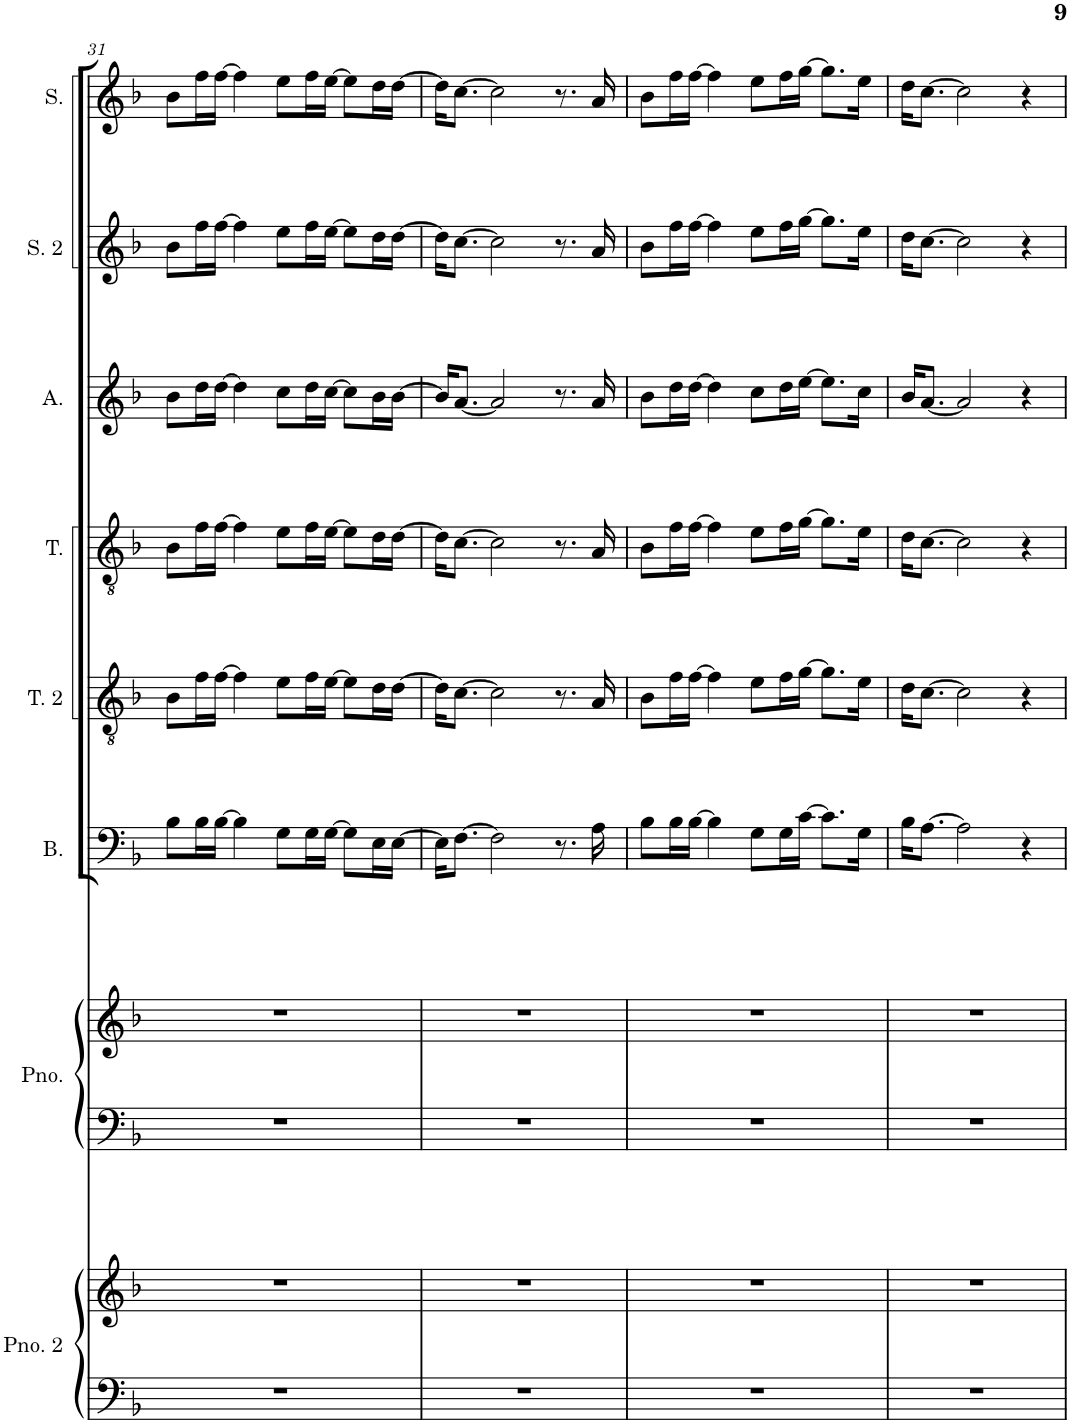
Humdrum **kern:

**kern	**kern	**kern	**kern	**kern	**kern	**kern	**kern	**kern	**kern
*part8	*part8	*part7	*part7	*part6	*part5	*part4	*part3	*part2	*part1
*staff10	*staff9	*staff8	*staff7	*staff6	*staff5	*staff4	*staff3	*staff2	*staff1
*I"Piano 2	*	*I"Piano	*	*I"Bass	*I"Tenor 2	*I"Tenor	*I"Alto	*I"Soprano 2	*I"Soprano
*I'Pno. 2	*	*I'Pno.	*	*I'B.	*I'T. 2	*I'T.	*I'A.	*I'S. 2	*I'S.
!!LO:PB:g=z
*clefF4	*clefG2	*clefF4	*clefG2	*clefF4	*clefGv2	*clefGv2	*clefG2	*clefG2	*clefG2
*k[b-]	*k[b-]	*k[b-]	*k[b-]	*k[b-]	*k[b-]	*k[b-]	*k[b-]	*k[b-]	*k[b-]
*M4/4	*M4/4	*M4/4	*M4/4	*M4/4	*M4/4	*M4/4	*M4/4	*M4/4	*M4/4
=31	=31	=31	=31	=31	=31	=31	=31	=31	=31
1r	1r	1r	1r	8B-\L	8B-\L	8B-\L	8b-\L	8b-\L	8b-\L
.	.	.	.	16B-\L	16f\L	16f\L	16dd\L	16ff\L	16ff\L
.	.	.	.	[16B-\JJ	[16f\JJ	[16f\JJ	[16dd\JJ	[16ff\JJ	[16ff\JJ
.	.	.	.	4B-\]	4f\]	4f\]	4dd\]	4ff\]	4ff\]
.	.	.	.	8G\L	8e\L	8e\L	8cc\L	8ee\L	8ee\L
.	.	.	.	16G\L	16f\L	16f\L	16dd\L	16ff\L	16ff\L
.	.	.	.	[16G\JJ	[16e\JJ	[16e\JJ	[16cc\JJ	[16ee\JJ	[16ee\JJ
.	.	.	.	8G\L]	8e\L]	8e\L]	8cc\L]	8ee\L]	8ee\L]
.	.	.	.	16E\L	16d\L	16d\L	16b-\L	16dd\L	16dd\L
.	.	.	.	[16E\JJ	[16d\JJ	[16d\JJ	[16b-\JJ	[16dd\JJ	[16dd\JJ
=32	=32	=32	=32	=32	=32	=32	=32	=32	=32
1r	1r	1r	1r	16E\KL]	16d\KL]	16d\KL]	16b-/KL]	16dd\KL]	16dd\KL]
.	.	.	.	[8.F\J	[8.c\J	[8.c\J	[8.a/J	[8.cc\J	[8.cc\J
.	.	.	.	2F\]	2c\]	2c\]	2a/]	2cc\]	2cc\]
.	.	.	.	8.r	8.r	8.r	8.r	8.r	8.r
.	.	.	.	16A\	16A/	16A/	16a/	16a/	16a/
=33	=33	=33	=33	=33	=33	=33	=33	=33	=33
1r	1r	1r	1r	8B-\L	8B-\L	8B-\L	8b-\L	8b-\L	8b-\L
.	.	.	.	16B-\L	16f\L	16f\L	16dd\L	16ff\L	16ff\L
.	.	.	.	[16B-\JJ	[16f\JJ	[16f\JJ	[16dd\JJ	[16ff\JJ	[16ff\JJ
.	.	.	.	4B-\]	4f\]	4f\]	4dd\]	4ff\]	4ff\]
.	.	.	.	8G\L	8e\L	8e\L	8cc\L	8ee\L	8ee\L
.	.	.	.	16G\L	16f\L	16f\L	16dd\L	16ff\L	16ff\L
.	.	.	.	[16c\JJ	[16g\JJ	[16g\JJ	[16ee\JJ	[16gg\JJ	[16gg\JJ
.	.	.	.	8.c\L]	8.g\L]	8.g\L]	8.ee\L]	8.gg\L]	8.gg\L]
.	.	.	.	16G\Jk	16e\Jk	16e\Jk	16cc\Jk	16ee\Jk	16ee\Jk
=34	=34	=34	=34	=34	=34	=34	=34	=34	=34
1r	1r	1r	1r	16B-\KL	16d\KL	16d\KL	16b-/KL	16dd\KL	16dd\KL
.	.	.	.	[8.A\J	[8.c\J	[8.c\J	[8.a/J	[8.cc\J	[8.cc\J
.	.	.	.	2A\]	2c\]	2c\]	2a/]	2cc\]	2cc\]
.	.	.	.	4r	4r	4r	4r	4r	4r
=	=	=	=	=	=	=	=	=	=
*-	*-	*-	*-	*-	*-	*-	*-	*-	*-
